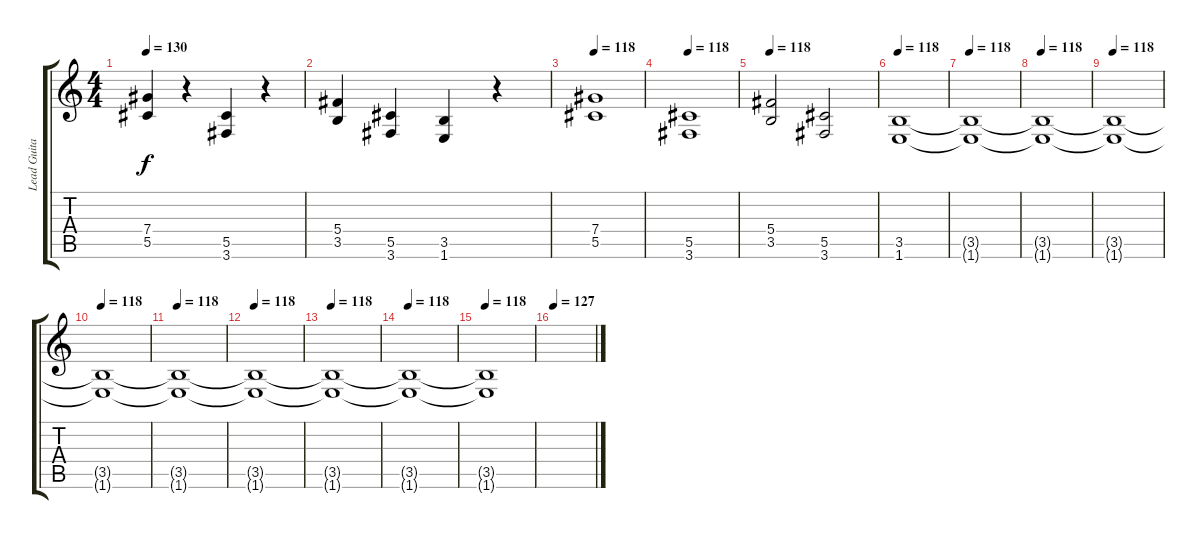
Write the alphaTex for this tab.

\track ("Lead Guitar II" "Lead Guita") {instrument distortionguitar}
\staff {score tabs}
\tuning (Eb4 Bb3 Gb3 Db3 Ab2 Eb2) {hide}
\ts (4 4)
\tempo 130
\clef g2
\ks c
(7.4 5.5).4{dy f} r.4 (5.5 3.6).4 r.4 |
(5.4 3.5).4 (5.5 3.6).4 (3.5 1.6).4 r.4 |
\tempo 118
(7.4 5.5).1 |
\tempo 118
(5.5 3.6).1 |
\tempo 118
(5.4 3.5).2 (5.5 3.6).2 |
\tempo 118
(3.5 1.6).1 |
\tempo 118
(3.5{t} 1.6{t}).1 |
\tempo 118
(3.5{t} 1.6{t}).1 |
\tempo 118
(3.5{t} 1.6{t}).1 |
\tempo 118
(3.5{t} 1.6{t}).1 |
\tempo 118
(3.5{t} 1.6{t}).1 |
\tempo 118
(3.5{t} 1.6{t}).1 |
\tempo 118
(3.5{t} 1.6{t}).1 |
\tempo 118
(3.5{t} 1.6{t}).1 |
\tempo 118
(3.5{t} 1.6{t}).1 |
\tempo 127
